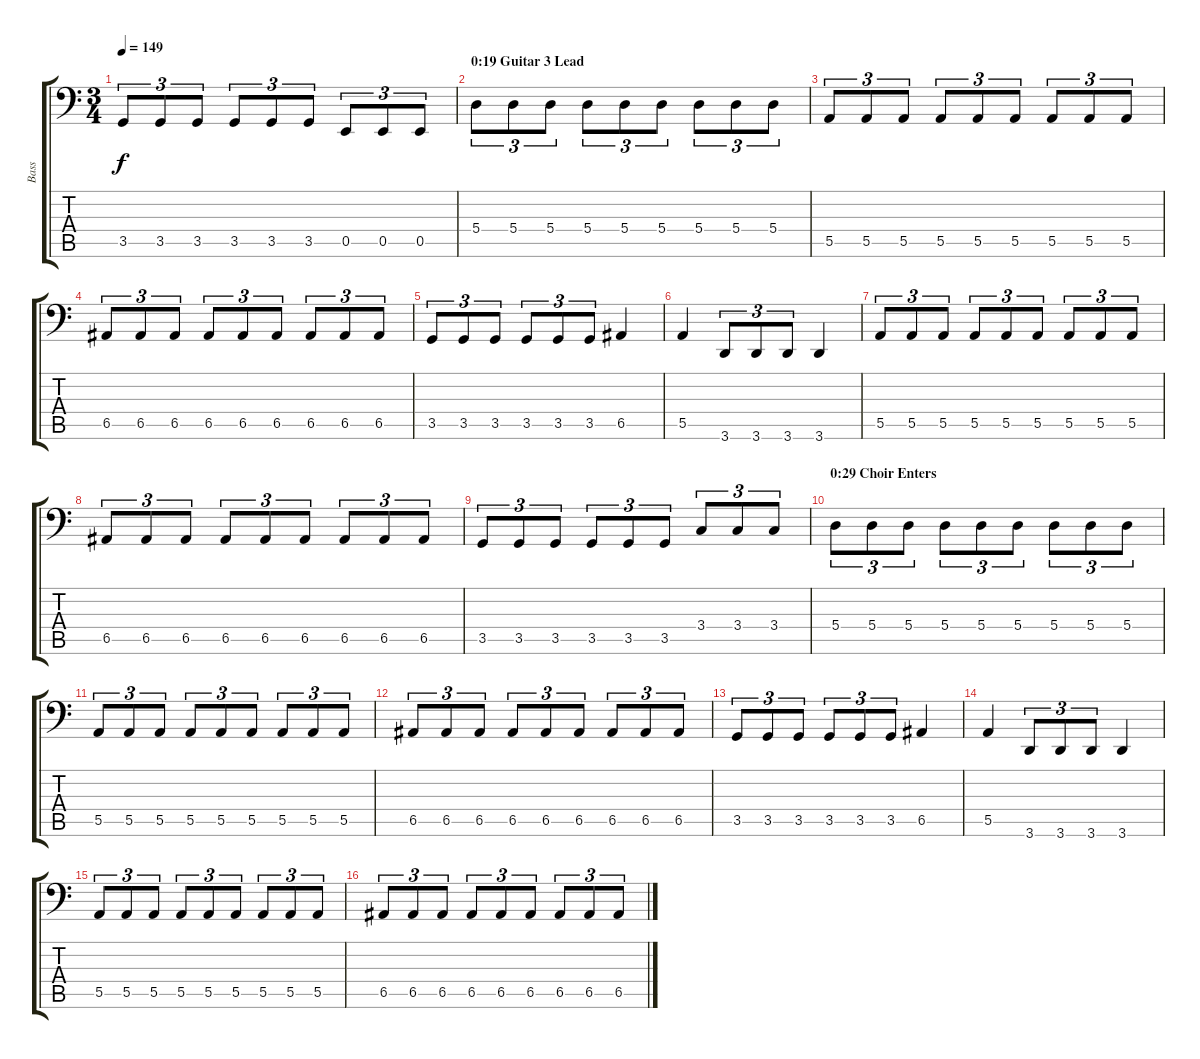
\track ("Bass" "Bass") {instrument electricbasspick}
\staff {score tabs}
\tuning (B2 G2 D2 A1 E1 B0) {hide}
\ts (3 4)
\tempo 149
\clef f4
\ks c
3.5.8{tu (3 2) dy f} 3.5.8{tu (3 2)} 3.5.8{tu (3 2)} 3.5.8{tu (3 2)} 3.5.8{tu (3 2)} 3.5.8{tu (3 2)} 0.5.8{tu (3 2)} 0.5.8{tu (3 2)} 0.5.8{tu (3 2)} |
\section ("" "0:19 Guitar 3 Lead")
5.4.8{tu (3 2)} 5.4.8{tu (3 2)} 5.4.8{tu (3 2)} 5.4.8{tu (3 2)} 5.4.8{tu (3 2)} 5.4.8{tu (3 2)} 5.4.8{tu (3 2)} 5.4.8{tu (3 2)} 5.4.8{tu (3 2)} |
5.5.8{tu (3 2)} 5.5.8{tu (3 2)} 5.5.8{tu (3 2)} 5.5.8{tu (3 2)} 5.5.8{tu (3 2)} 5.5.8{tu (3 2)} 5.5.8{tu (3 2)} 5.5.8{tu (3 2)} 5.5.8{tu (3 2)} |
6.5.8{tu (3 2)} 6.5.8{tu (3 2)} 6.5.8{tu (3 2)} 6.5.8{tu (3 2)} 6.5.8{tu (3 2)} 6.5.8{tu (3 2)} 6.5.8{tu (3 2)} 6.5.8{tu (3 2)} 6.5.8{tu (3 2)} |
3.5.8{tu (3 2)} 3.5.8{tu (3 2)} 3.5.8{tu (3 2)} 3.5.8{tu (3 2)} 3.5.8{tu (3 2)} 3.5.8{tu (3 2)} 6.5.4 |
5.5.4 3.6.8{tu (3 2)} 3.6.8{tu (3 2)} 3.6.8{tu (3 2)} 3.6.4 |
5.5.8{tu (3 2)} 5.5.8{tu (3 2)} 5.5.8{tu (3 2)} 5.5.8{tu (3 2)} 5.5.8{tu (3 2)} 5.5.8{tu (3 2)} 5.5.8{tu (3 2)} 5.5.8{tu (3 2)} 5.5.8{tu (3 2)} |
6.5.8{tu (3 2)} 6.5.8{tu (3 2)} 6.5.8{tu (3 2)} 6.5.8{tu (3 2)} 6.5.8{tu (3 2)} 6.5.8{tu (3 2)} 6.5.8{tu (3 2)} 6.5.8{tu (3 2)} 6.5.8{tu (3 2)} |
3.5.8{tu (3 2)} 3.5.8{tu (3 2)} 3.5.8{tu (3 2)} 3.5.8{tu (3 2)} 3.5.8{tu (3 2)} 3.5.8{tu (3 2)} 3.4.8{tu (3 2)} 3.4.8{tu (3 2)} 3.4.8{tu (3 2)} |
\section ("" "0:29 Choir Enters")
5.4.8{tu (3 2)} 5.4.8{tu (3 2)} 5.4.8{tu (3 2)} 5.4.8{tu (3 2)} 5.4.8{tu (3 2)} 5.4.8{tu (3 2)} 5.4.8{tu (3 2)} 5.4.8{tu (3 2)} 5.4.8{tu (3 2)} |
5.5.8{tu (3 2)} 5.5.8{tu (3 2)} 5.5.8{tu (3 2)} 5.5.8{tu (3 2)} 5.5.8{tu (3 2)} 5.5.8{tu (3 2)} 5.5.8{tu (3 2)} 5.5.8{tu (3 2)} 5.5.8{tu (3 2)} |
6.5.8{tu (3 2)} 6.5.8{tu (3 2)} 6.5.8{tu (3 2)} 6.5.8{tu (3 2)} 6.5.8{tu (3 2)} 6.5.8{tu (3 2)} 6.5.8{tu (3 2)} 6.5.8{tu (3 2)} 6.5.8{tu (3 2)} |
3.5.8{tu (3 2)} 3.5.8{tu (3 2)} 3.5.8{tu (3 2)} 3.5.8{tu (3 2)} 3.5.8{tu (3 2)} 3.5.8{tu (3 2)} 6.5.4 |
5.5.4 3.6.8{tu (3 2)} 3.6.8{tu (3 2)} 3.6.8{tu (3 2)} 3.6.4 |
5.5.8{tu (3 2)} 5.5.8{tu (3 2)} 5.5.8{tu (3 2)} 5.5.8{tu (3 2)} 5.5.8{tu (3 2)} 5.5.8{tu (3 2)} 5.5.8{tu (3 2)} 5.5.8{tu (3 2)} 5.5.8{tu (3 2)} |
6.5.8{tu (3 2)} 6.5.8{tu (3 2)} 6.5.8{tu (3 2)} 6.5.8{tu (3 2)} 6.5.8{tu (3 2)} 6.5.8{tu (3 2)} 6.5.8{tu (3 2)} 6.5.8{tu (3 2)} 6.5.8{tu (3 2)}
